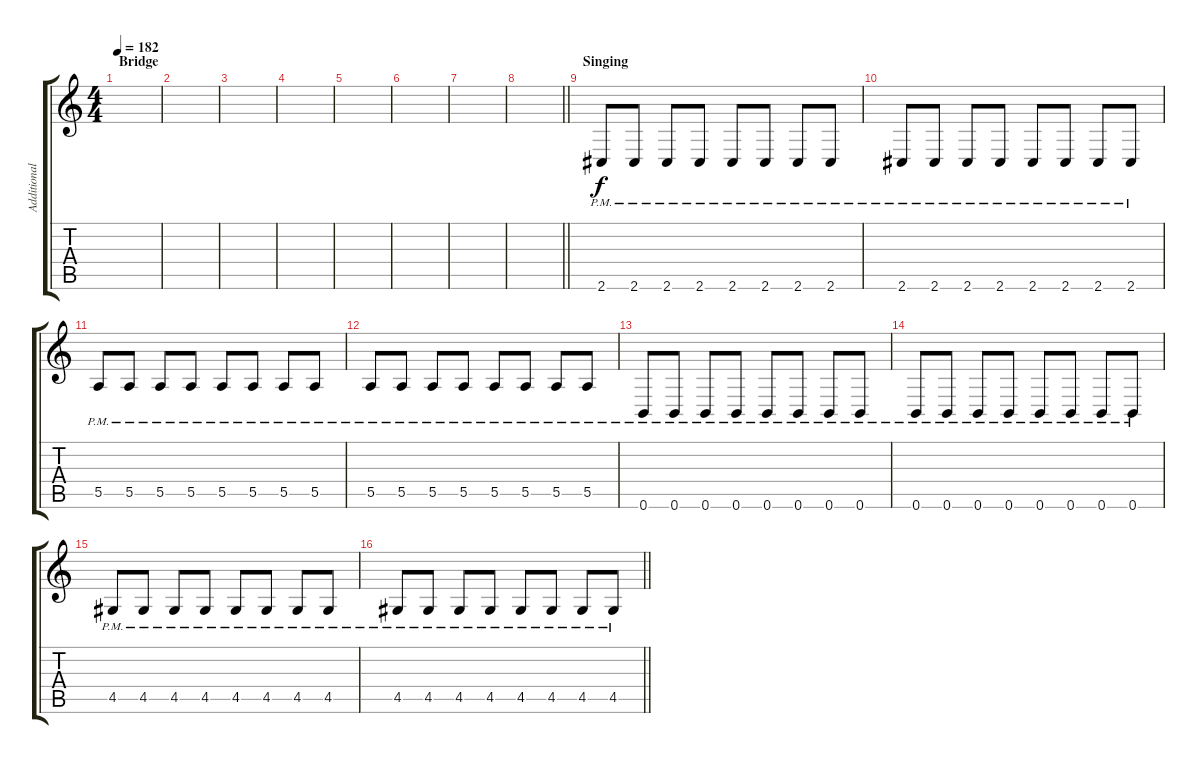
\track ("Additional Guitar I" "Additional") {instrument distortionguitar}
\staff {score tabs}
\tuning (B3 Gb3 D3 A2 E2 B1) {hide}
\ts (4 4)
\section ("" "Bridge")
\tempo 182
\clef g2
\ks c
|
|
|
|
|
|
|
\barLineRight lightlight
|
\section ("" "Singing")
2.6{pm}.8{volume 16 balance 13} 2.6{pm}.8 2.6{pm}.8 2.6{pm}.8 2.6{pm}.8 2.6{pm}.8 2.6{pm}.8 2.6{pm}.8 |
2.6{pm}.8 2.6{pm}.8 2.6{pm}.8 2.6{pm}.8 2.6{pm}.8 2.6{pm}.8 2.6{pm}.8 2.6{pm}.8 |
5.5{pm}.8 5.5{pm}.8 5.5{pm}.8 5.5{pm}.8 5.5{pm}.8 5.5{pm}.8 5.5{pm}.8 5.5{pm}.8 |
5.5{pm}.8 5.5{pm}.8 5.5{pm}.8 5.5{pm}.8 5.5{pm}.8 5.5{pm}.8 5.5{pm}.8 5.5{pm}.8 |
0.6{pm}.8 0.6{pm}.8 0.6{pm}.8 0.6{pm}.8 0.6{pm}.8 0.6{pm}.8 0.6{pm}.8 0.6{pm}.8 |
0.6{pm}.8 0.6{pm}.8 0.6{pm}.8 0.6{pm}.8 0.6{pm}.8 0.6{pm}.8 0.6{pm}.8 0.6{pm}.8 |
4.5{pm}.8 4.5{pm}.8 4.5{pm}.8 4.5{pm}.8 4.5{pm}.8 4.5{pm}.8 4.5{pm}.8 4.5{pm}.8 |
\barLineRight lightlight
4.5{pm}.8 4.5{pm}.8 4.5{pm}.8 4.5{pm}.8 4.5{pm}.8 4.5{pm}.8 4.5{pm}.8 4.5{pm}.8
